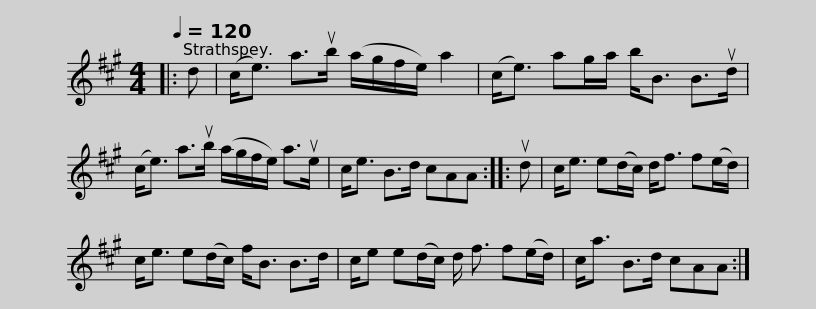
X:1
L:1/8
Q:1/4=120
M:4/4
I:linebreak $
K:A
V:1 treble
V:1
|: d | (c<e) a>ub (a/g/f/e/) a2 | (c<e) ag/a/ b<B B>ud | (c<e) a>ub (a/g/f/e/) a>ue | c<e B>d cAA ::$ %5
 ud | c<e e(d/c/) d<f f(e/d/) | c<e e(d/c/) f<B B>d | c/e e(d/c/) d/ f3/2 f(e/d/) | c<a B>d cAA :| %10
